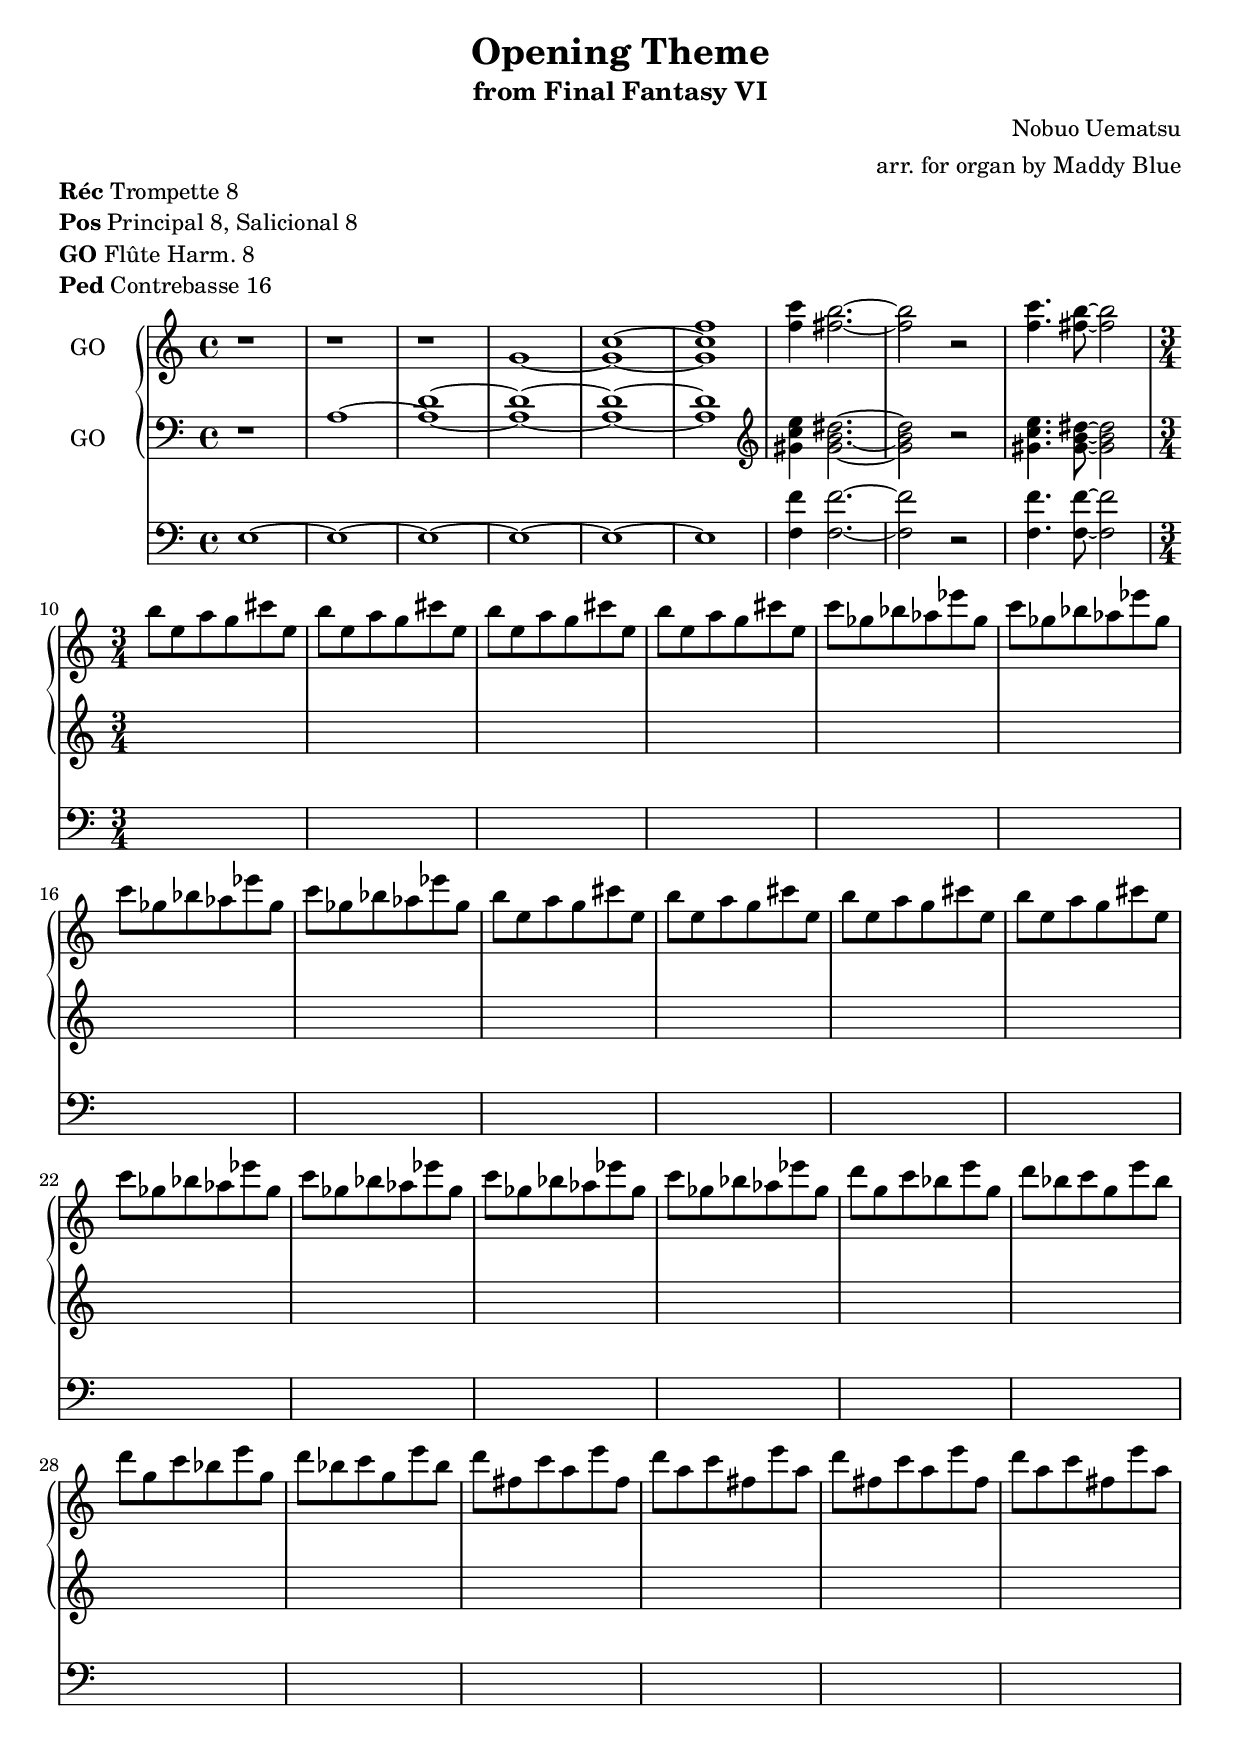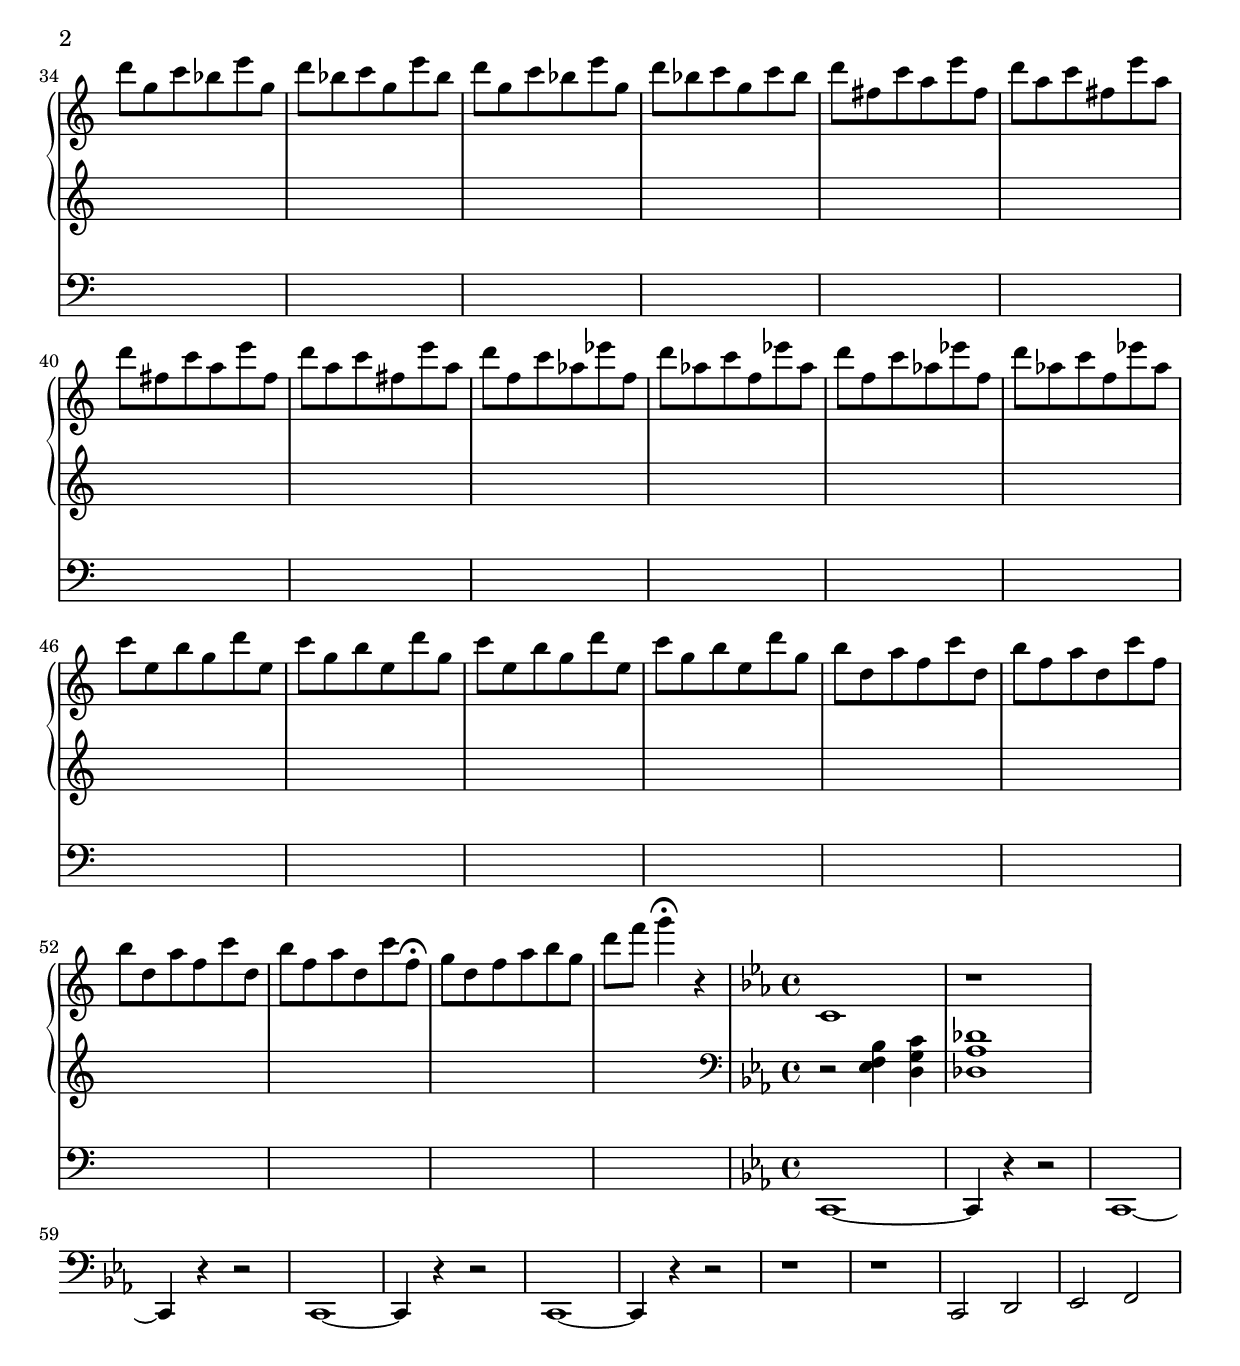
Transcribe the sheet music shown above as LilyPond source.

\version "2.23.13"
\include "english.ly"

\header {
  title = "Opening Theme"
  subtitle = "from Final Fantasy VI"
  composer = "Nobuo Uematsu"
  arranger = "arr. for organ by Maddy Blue"
}

\score {
  \header {
    piece = \markup {
      \column {
        \line { \bold Réc Trompette 8 }
        \line { \bold Pos Principal 8, Salicional 8 }
        \line { \bold GO Flûte Harm. 8 }
        \line { \bold Ped Contrebasse 16 }
      }
    }
  }
  <<
    \new PianoStaff <<
      \new Staff
      \with { instrumentName = "GO" }
      \relative c'' {
        \time 4/4
        \key c \major

        r1 r r g ~ <g c> ~ <g c f>
        <f' c'>4 <fs b>2. ~ <fs b>2 r
        <f c'>4. <fs b>8 ~ <fs b>2

        \time 3/4
        \repeat unfold 4 { b8 e, a g cs e, }
        \repeat unfold 4 { c' gf bf af ef' gf, }
        \repeat unfold 4 { b e, a g cs e, }
        \repeat unfold 4 { c' gf bf af ef' gf, }
        d' g, c bf e g,
        d' bf c g e' bf
        d g, c bf e g,
        d' bf c g e' bf
        d fs, c' a e' fs,
        d' a c fs, e' a,
        d fs, c' a e' fs,
        d' a c fs, e' a,
        % m34
        d g, c bf e g,
        d' bf c g e' bf
        d g, c bf e g,
        d' bf c g c bf
        d fs, c' a e' fs,
        d' a c fs, e' a,
        % m46
        d fs, c' a e' fs,
        d' a c fs, e' a,
        d f, c' af ef' f,
        d' af c f, ef' af,
        d f, c' af ef' f,
        d' af c f, ef' af,
        % m46
        c e, b' g d' e,
        c' g b e, d' g,
        c e, b' g d' e,
        c' g b e, d' g,
        b d, a' f c' d,
        b' f a d, c' f,
        % m47
        b d, a' f c' d,
        b' f a d, c' f,\fermata
        g d f a b g
        d' f g4\fermata r

        \key ef \major
        \time 4/4

        c,,,1 r
      }

      \new Staff
      \with { instrumentName = "GO" }
      \relative {
        \key c \major
        \time 4/4

        \clef bass
        r1 a ~ <a d> ~ <a d> ~ <a d> ~ <a d>
        \clef treble
        <gs' c e>4 <gs b ds>2. ~ <gs b ds>2 r
        <gs c e>4. <gs b ds>8 ~ <gs b ds>2

        \repeat unfold 46 { s2. }

        \clef bass
        \key ef \major
        \time 4/4

        r2 <ef, f bf>4 <d g c> <df af' df>1
      }
    >>

    % pedal
    \new Staff \relative {
      \time 4/4
      \key c \major
      \clef bass

      e1 ~ e ~ e ~ e ~ e ~ e
      <f f'>4 <f f'>2. ~ <f f'>2 r
      <f f'>4. <f f'>8 ~ <f f'>2

      \repeat unfold 46 { s2. }

      \key ef \major
      \time 4/4
      \repeat unfold 4 { c,1 ~ c4 r r2 }
      r1 r
      c2 d ef f
    }
  >>
}
